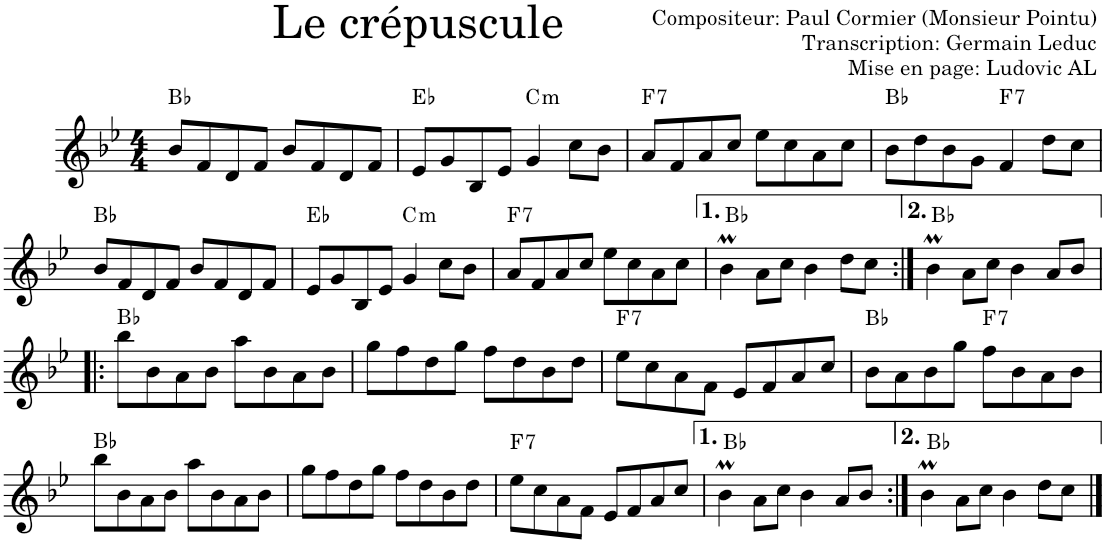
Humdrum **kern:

**kern	**harte
*part1	*part1
*staff1	*
*I"Voice	*
*I'V	*
*clefG2	*
*k[b-e-]	*
*M4/4	*
=1	=1
8b-/L	Bb:maj
8f/	.
8d/	.
8f/J	.
8b-/L	.
8f/	.
8d/	.
8f/J	.
=2	=2
8e-/L	Eb:maj
8g/	.
8B-/	.
8e-/J	.
!	!LO:H:kt=m
4g/	C:min
8cc\L	.
8b-\J	.
=3	=3
!	!LO:H:kt=7
8a/L	F:7
8f/	.
8a/	.
8cc/J	.
8ee-\L	.
8cc\	.
8a\	.
8cc\J	.
=4	=4
8b-\L	Bb:maj
8dd\	.
8b-\	.
8g\J	.
!	!LO:H:kt=7
4f/	F:7
8dd\L	.
8cc\J	.
!!LO:LB:g=z
=5	=5
8b-/L	Bb:maj
8f/	.
8d/	.
8f/J	.
8b-/L	.
8f/	.
8d/	.
8f/J	.
=6	=6
8e-/L	Eb:maj
8g/	.
8B-/	.
8e-/J	.
!	!LO:H:kt=m
4g/	C:min
8cc\L	.
8b-\J	.
=7	=7
!	!LO:H:kt=7
8a/L	F:7
8f/	.
8a/	.
8cc/J	.
8ee-\L	.
8cc\	.
8a\	.
8cc\J	.
=8	=8
4b-M\	Bb:maj
8a\L	.
8cc\J	.
4b-\	.
8dd\L	.
8cc\J	.
=9:|!	=9:|!
4b-M\	Bb:maj
8a\L	.
8cc\J	.
4b-\	.
8a/L	.
8b-/J	.
!!LO:LB:g=z
=10!|:	=10!|:
8bb-\L	Bb:maj
8b-\	.
8a\	.
8b-\J	.
8aa\L	.
8b-\	.
8a\	.
8b-\J	.
=11	=11
8gg\L	.
8ff\	.
8dd\	.
8gg\J	.
8ff\L	.
8dd\	.
8b-\	.
8dd\J	.
=12	=12
!	!LO:H:kt=7
8ee-\L	F:7
8cc\	.
8a\	.
8f\J	.
8e-/L	.
8f/	.
8a/	.
8cc/J	.
=13	=13
8b-\L	Bb:maj
8a\	.
8b-\	.
8gg\J	.
!	!LO:H:kt=7
8ff\L	F:7
8b-\	.
8a\	.
8b-\J	.
!!LO:LB:g=z
=14	=14
8bb-\L	Bb:maj
8b-\	.
8a\	.
8b-\J	.
8aa\L	.
8b-\	.
8a\	.
8b-\J	.
=15	=15
8gg\L	.
8ff\	.
8dd\	.
8gg\J	.
8ff\L	.
8dd\	.
8b-\	.
8dd\J	.
=16	=16
!	!LO:H:kt=7
8ee-\L	F:7
8cc\	.
8a\	.
8f\J	.
8e-/L	.
8f/	.
8a/	.
8cc/J	.
=17	=17
4b-M\	Bb:maj
8a\L	.
8cc\J	.
4b-\	.
8a/L	.
8b-/J	.
=18:|!	=18:|!
4b-M\	Bb:maj
8a\L	.
8cc\J	.
4b-\	.
8dd\L	.
8cc\J	.
==	==
*-	*-
